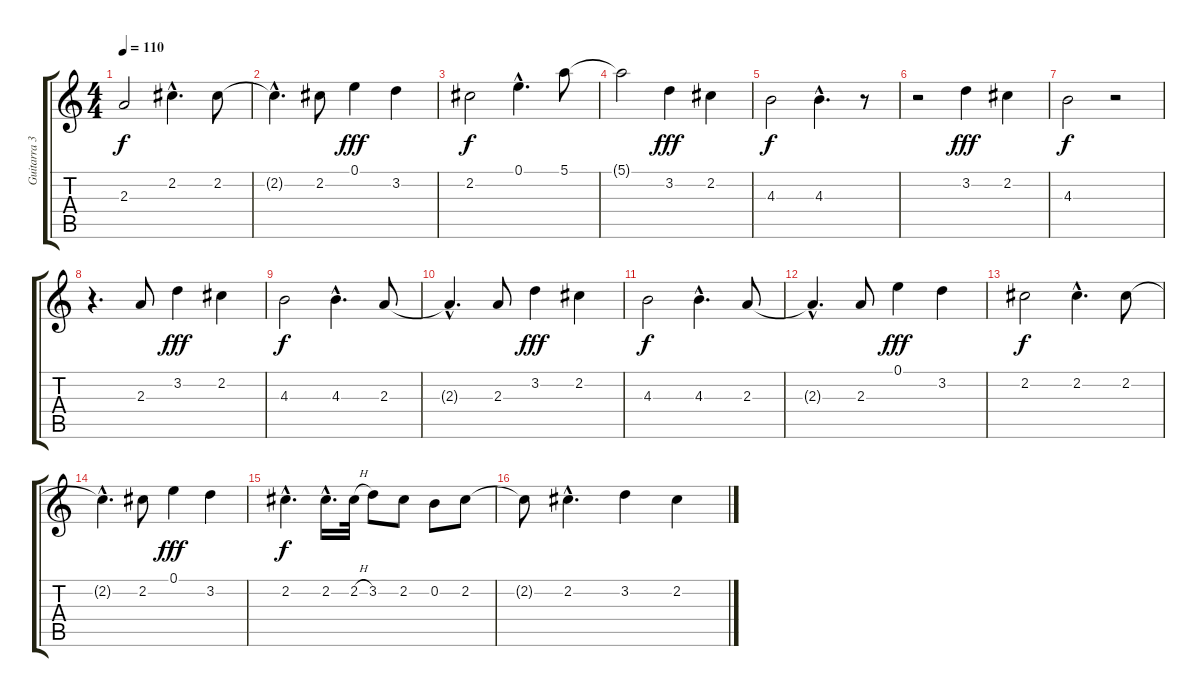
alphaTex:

\track ("Guitarra 3" "Guitarra 3") {instrument acousticguitarsteel}
\staff {score tabs}
\tuning (E4 B3 G3 D3 A2 E2) {hide}
\ts (4 4)
\tempo 110
\clef g2
\ks c
2.3.2{dy f} 2.2{hac}.4{d} 2.2.8 |
2.2{hac t}.4{d} 2.2.8 0.1.4{dy fff} 3.2.4 |
2.2.2{dy f} 0.1{hac}.4{d} 5.1.8 |
5.1{t}.2 3.2.4{dy fff} 2.2.4 |
4.3.2{dy f} 4.3{hac}.4{d} r.8 |
r.2 3.2.4{dy fff} 2.2.4 |
4.3.2{dy f} r.2 |
r.4{d} 2.3.8 3.2.4{dy fff} 2.2.4 |
4.3.2{dy f} 4.3{hac}.4{d} 2.3.8 |
2.3{hac t}.4{d} 2.3.8 3.2.4{dy fff} 2.2.4 |
4.3.2{dy f} 4.3{hac}.4{d} 2.3.8 |
2.3{hac t}.4{d} 2.3.8 0.1.4{dy fff} 3.2.4 |
2.2.2{dy f} 2.2{hac}.4{d} 2.2.8 |
2.2{hac t}.4{d} 2.2.8 0.1.4{dy fff} 3.2.4 |
2.2{hac}.4{d dy f} 2.2{hac}.16{d} 2.2{h}.32 3.2.8 2.2.8 0.2.8 2.2.8 |
2.2{t}.8 2.2{hac}.4{d} 3.2.4 2.2.4
